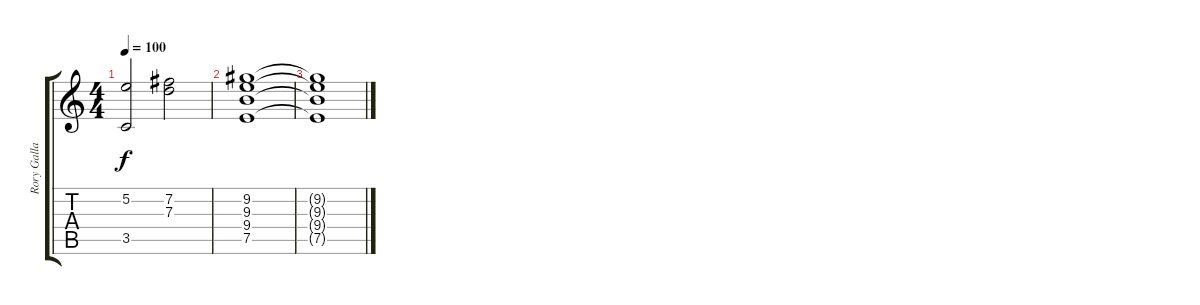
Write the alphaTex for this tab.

\track ("Rory Gallagher (Rhythm) (For Sound)" "Rory Galla") {instrument distortionguitar}
\staff {score tabs}
\tuning (E4 B3 G3 D3 A2 E2) {hide}
\ts (4 4)
\tempo 100
\clef g2
\ks c
(5.2 3.5).2{dy f} (7.2 7.3).2 |
(9.2 9.3 9.4 7.5).1 |
(9.2{t} 9.3{t} 9.4{t} 7.5{t}).1
